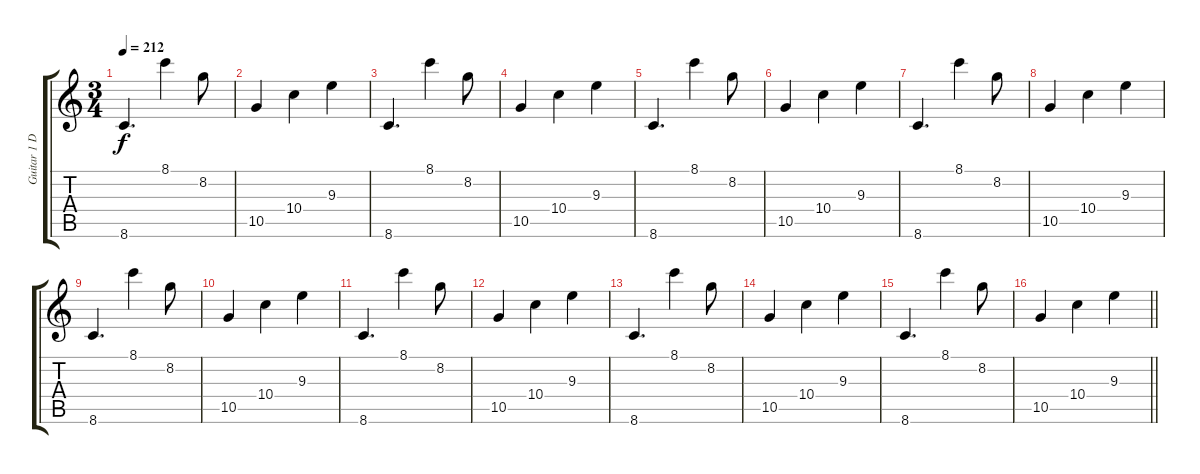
\track ("Guitar 1 D" "Guitar 1 D") {instrument distortionguitar}
\staff {score tabs}
\tuning (E4 B3 G3 D3 A2 E2) {hide}
\ts (3 4)
\tempo 212
\clef g2
\ks c
8.6.4{d dy f} 8.1.4 8.2.8 |
10.5.4 10.4.4 9.3.4 |
8.6.4{d} 8.1.4 8.2.8 |
10.5.4 10.4.4 9.3.4 |
8.6.4{d} 8.1.4 8.2.8 |
10.5.4 10.4.4 9.3.4 |
8.6.4{d} 8.1.4 8.2.8 |
10.5.4 10.4.4 9.3.4 |
8.6.4{d} 8.1.4 8.2.8 |
10.5.4 10.4.4 9.3.4 |
8.6.4{d} 8.1.4 8.2.8 |
10.5.4 10.4.4 9.3.4 |
8.6.4{d} 8.1.4 8.2.8 |
10.5.4 10.4.4 9.3.4 |
8.6.4{d} 8.1.4 8.2.8 |
\barLineRight lightlight
10.5.4 10.4.4 9.3.4
